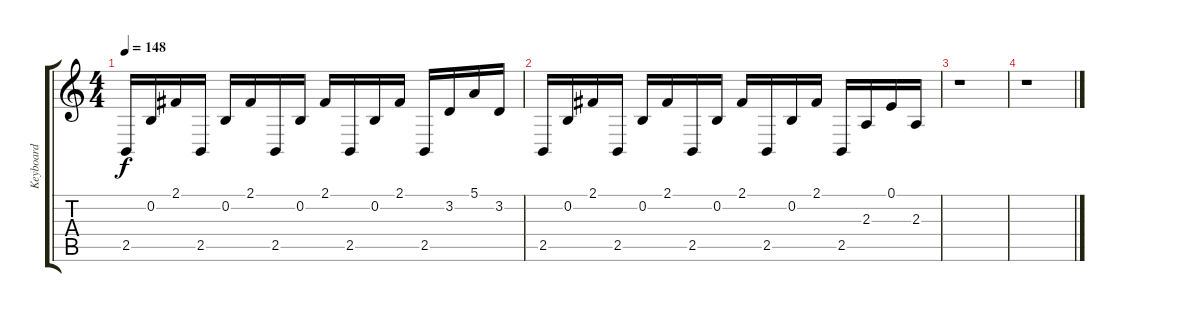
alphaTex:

\track ("Keyboard" "Keyboard") {instrument lead2sawtooth}
\staff {score tabs}
\tuning (E4 B3 G3 D3 A2 E2) {hide}
\ts (4 4)
\tempo 148
\clef g2
\ks c
2.5.16{dy f} 0.2.16 2.1.16 2.5.16 0.2.16 2.1.16 2.5.16 0.2.16 2.1.16 2.5.16 0.2.16 2.1.16 2.5.16 3.2.16 5.1.16 3.2.16 |
2.5.16 0.2.16 2.1.16 2.5.16 0.2.16 2.1.16 2.5.16 0.2.16 2.1.16 2.5.16 0.2.16 2.1.16 2.5.16 2.3.16 0.1.16 2.3.16 |
r.1 |
r.1
